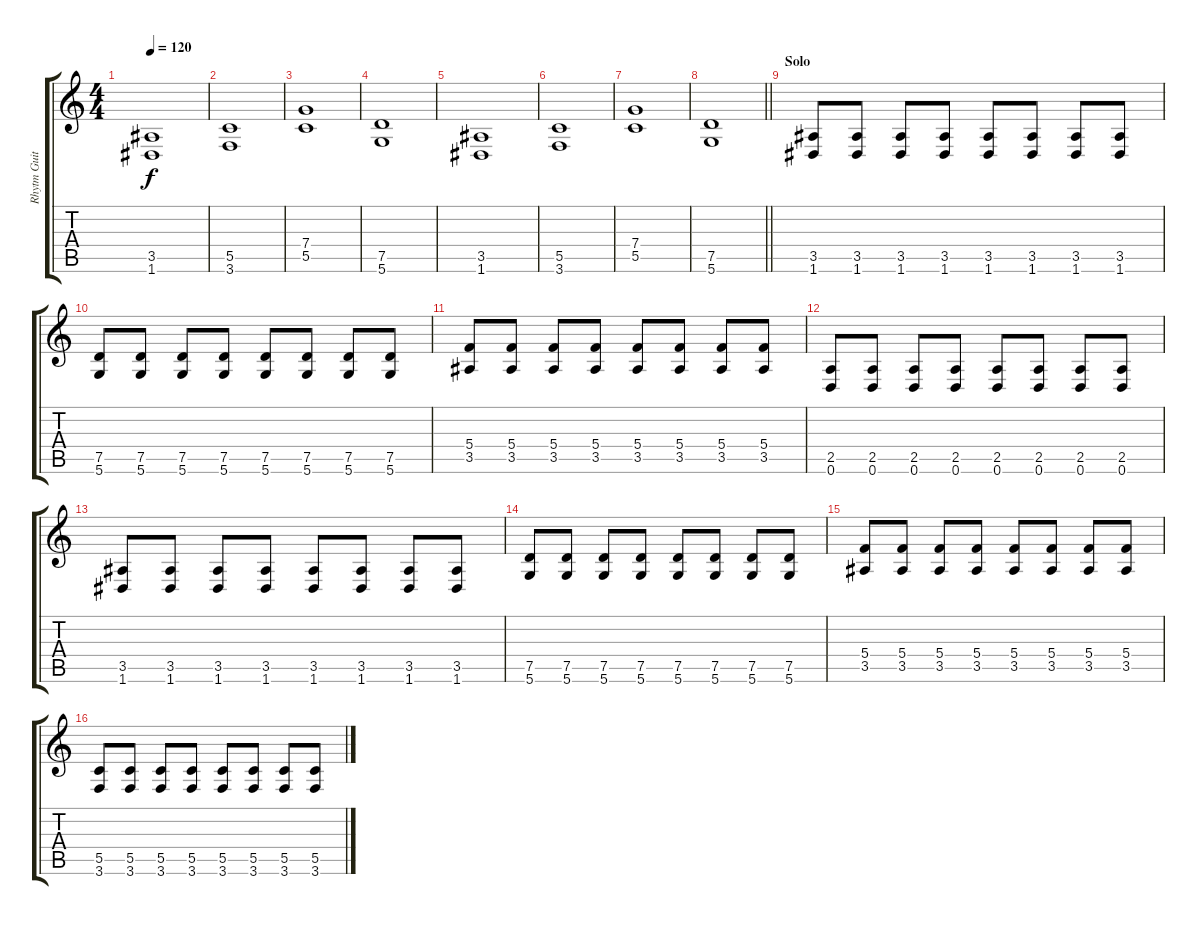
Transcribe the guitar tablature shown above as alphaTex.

\track ("Rhytm Guitar R" "Rhytm Guit") {instrument overdrivenguitar}
\staff {score tabs}
\tuning (D4 A3 F3 C3 G2 D2) {hide}
\ts (4 4)
\tempo 120
\clef g2
\ks c
(3.5 1.6).1{dy f} |
(5.5 3.6).1 |
(7.4 5.5).1 |
(7.5 5.6).1 |
(3.5 1.6).1 |
(5.5 3.6).1 |
(7.4 5.5).1 |
\barLineRight lightlight
(7.5 5.6).1 |
\section ("" "Solo")
(3.5 1.6).8{volume 7} (3.5 1.6).8 (3.5 1.6).8 (3.5 1.6).8 (3.5 1.6).8 (3.5 1.6).8 (3.5 1.6).8 (3.5 1.6).8 |
(7.5 5.6).8 (7.5 5.6).8 (7.5 5.6).8 (7.5 5.6).8 (7.5 5.6).8 (7.5 5.6).8 (7.5 5.6).8 (7.5 5.6).8 |
(5.4 3.5).8 (5.4 3.5).8 (5.4 3.5).8 (5.4 3.5).8 (5.4 3.5).8 (5.4 3.5).8 (5.4 3.5).8 (5.4 3.5).8 |
(2.5 0.6).8 (2.5 0.6).8 (2.5 0.6).8 (2.5 0.6).8 (2.5 0.6).8 (2.5 0.6).8 (2.5 0.6).8 (2.5 0.6).8 |
(3.5 1.6).8 (3.5 1.6).8 (3.5 1.6).8 (3.5 1.6).8 (3.5 1.6).8 (3.5 1.6).8 (3.5 1.6).8 (3.5 1.6).8 |
(7.5 5.6).8 (7.5 5.6).8 (7.5 5.6).8 (7.5 5.6).8 (7.5 5.6).8 (7.5 5.6).8 (7.5 5.6).8 (7.5 5.6).8 |
(5.4 3.5).8 (5.4 3.5).8 (5.4 3.5).8 (5.4 3.5).8 (5.4 3.5).8 (5.4 3.5).8 (5.4 3.5).8 (5.4 3.5).8 |
(5.5 3.6).8 (5.5 3.6).8 (5.5 3.6).8 (5.5 3.6).8 (5.5 3.6).8 (5.5 3.6).8 (5.5 3.6).8 (5.5 3.6).8
